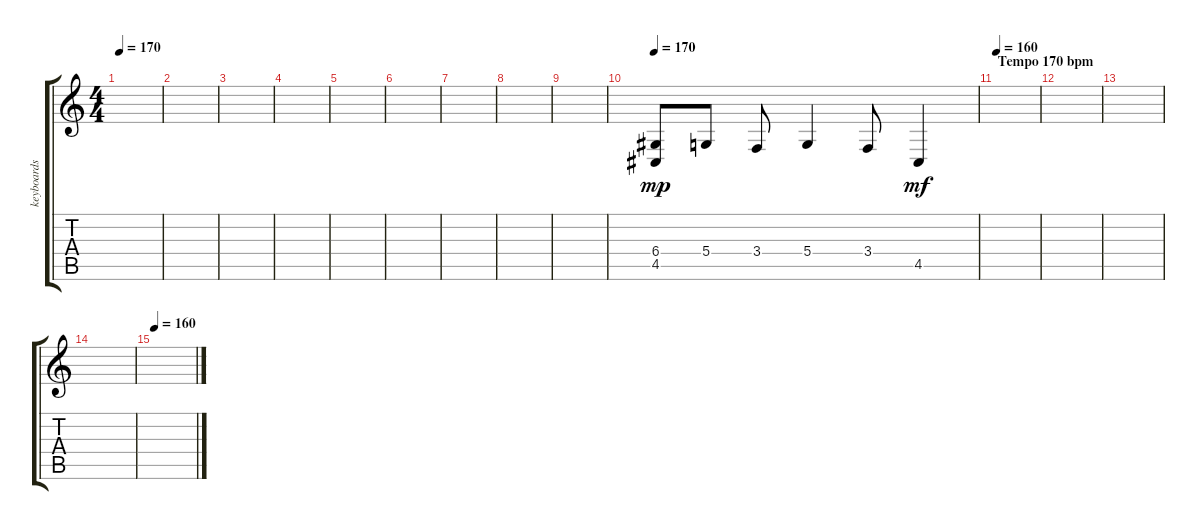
\track ("keyboards" "keyboards") {instrument fx4atmosphere}
\staff {score tabs}
\tuning (E4 B3 G3 D3 A2 E2) {hide}
\ts (4 4)
\tempo 170
\clef g2
\ks c
|
|
|
|
|
|
|
|
|
\tempo 170
(6.4 4.5).8{dy mp} 5.4.8 3.4.8 5.4.4 3.4.8 4.5.4{dy mf} |
\section ("" "Tempo 170 bpm  ")
\tempo 160
|
|
|
|
\tempo 160
